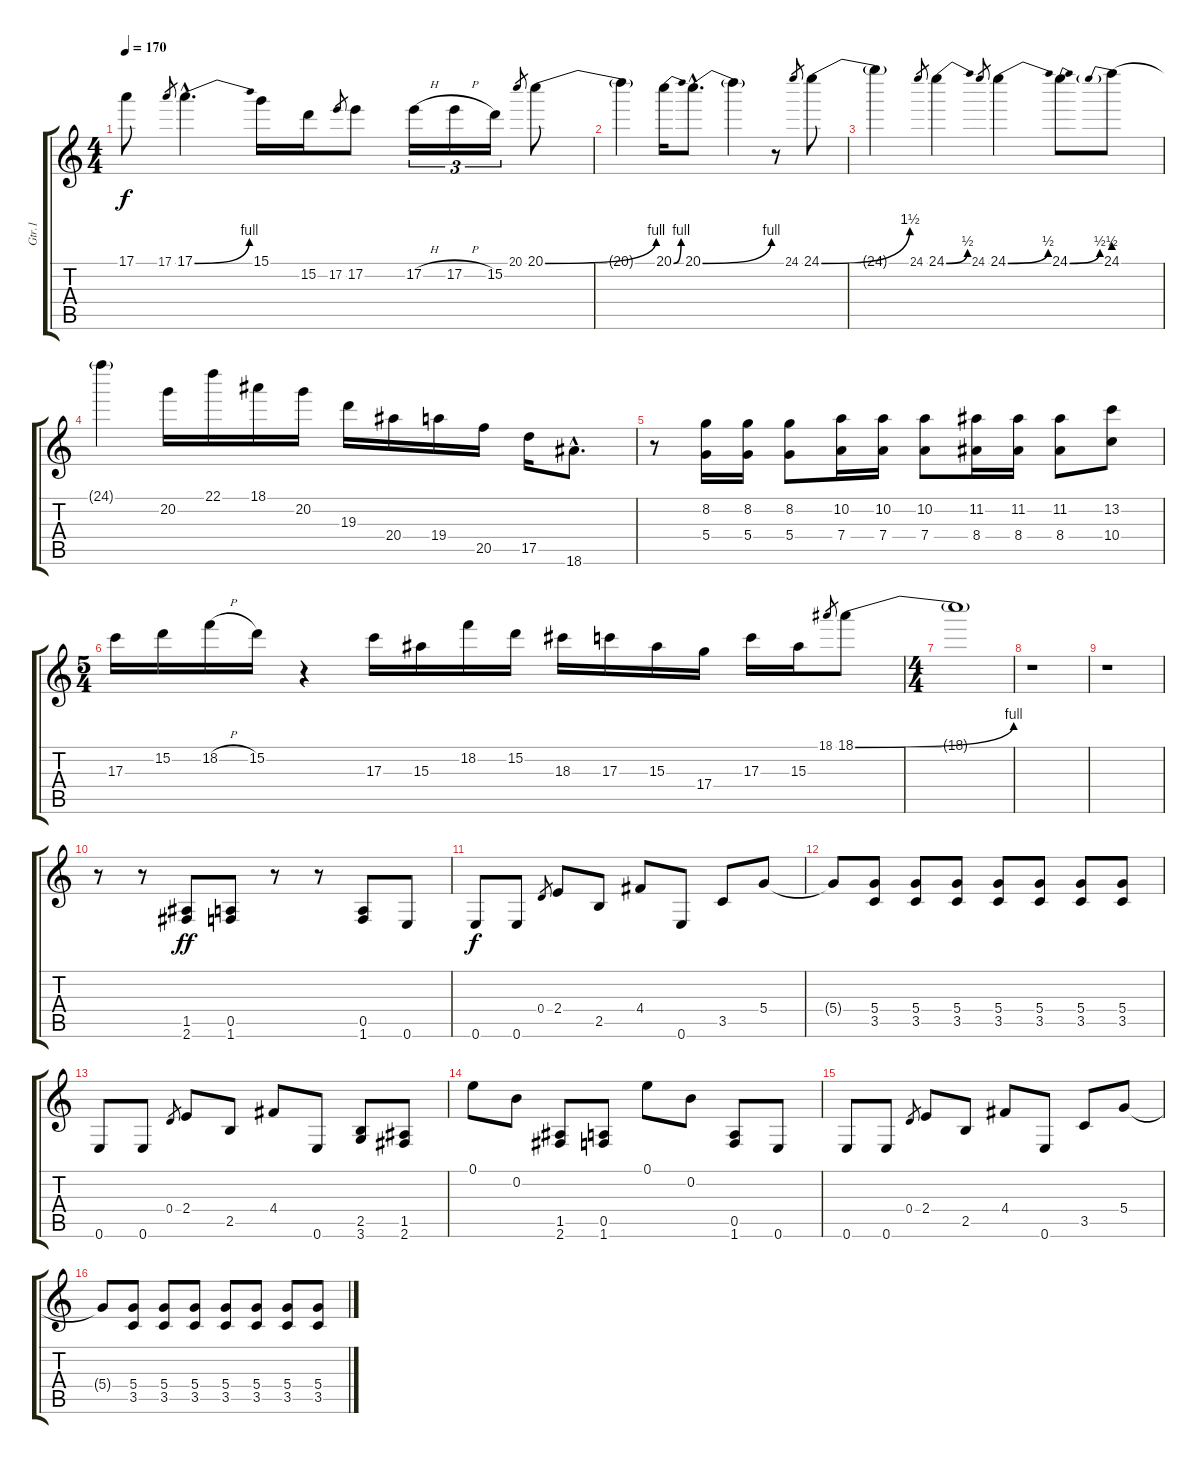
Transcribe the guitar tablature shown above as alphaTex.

\track ("Gtr.1" "Gtr.1") {instrument distortionguitar}
\staff {score tabs}
\tuning (E4 B3 G3 D3 A2 E2) {hide}
\ts (4 4)
\tempo 170
\clef g2
\ks c
17.1.8{dy f} 17.1.8{gr} 17.1{be (bend 0 0 60 4) hac}.4{d} 15.1.16 15.2.16 17.2.8{gr} 17.2.8 17.2{h}.16{tu (3 2)} 17.2{h}.16{tu (3 2)} 15.2.16{tu (3 2)} 20.1.8{gr} 20.1{be (bend 0 0 60 4)}.8 |
20.1{t}.4 20.1{be (bend 0 0 60 4)}.16 20.1{be (bend 0 0 60 4) hac}.8{d} 20.1{t}.4 r.8 24.1.8{gr} 24.1{be (bend 0 0 60 6)}.8 |
24.1{t}.4 24.1.8{gr} 24.1{be (bend 0 0 60 2)}.4 24.1.8{gr} 24.1{be (bend 0 0 60 2)}.4 24.1{be (bend 0 0 60 2)}.8 24.1{be (prebend 0 2 60 2)}.8 |
24.1{t}.4 20.2.16 22.1.16 18.1.16 20.2.16 19.3.16 20.4.16 19.4.16 20.5.16 17.5.16 18.6{hac}.8{d} |
r.8 (8.2 5.4).16 (8.2 5.4).16 (8.2 5.4).8 (10.2 7.4).16 (10.2 7.4).16 (10.2 7.4).8 (11.2 8.4).16 (11.2 8.4).16 (11.2 8.4).8 (13.2 10.4).8 |
\ts (5 4)
17.3.16 15.2.16 18.2{h}.16 15.2.16 r.4 17.3.16 15.3.16 18.2.16 15.2.16 18.3.16 17.3.16 15.3.16 17.4.16 17.3.16 15.3.16 18.1.8{gr} 18.1{be (bend 0 0 60 4)}.8 |
\ts (4 4)
18.1{t}.1 |
r.1 |
r.1 |
r.8 r.8 (1.5 2.6).8{dy ff} (0.5 1.6).8 r.8 r.8 (0.5 1.6).8 0.6.8 |
0.6.8{dy f} 0.6.8 0.4.8{gr} 2.4.8 2.5.8 4.4.8 0.6.8 3.5.8 5.4.8 |
5.4{t}.8 (5.4 3.5).8 (5.4 3.5).8 (5.4 3.5).8 (5.4 3.5).8 (5.4 3.5).8 (5.4 3.5).8 (5.4 3.5).8 |
0.6.8 0.6.8 0.4.8{gr} 2.4.8 2.5.8 4.4.8 0.6.8 (2.5 3.6).8 (1.5 2.6).8 |
0.1.8 0.2.8 (1.5 2.6).8 (0.5 1.6).8 0.1.8 0.2.8 (0.5 1.6).8 0.6.8 |
0.6.8 0.6.8 0.4.8{gr} 2.4.8 2.5.8 4.4.8 0.6.8 3.5.8 5.4.8 |
5.4{t}.8 (5.4 3.5).8 (5.4 3.5).8 (5.4 3.5).8 (5.4 3.5).8 (5.4 3.5).8 (5.4 3.5).8 (5.4 3.5).8
